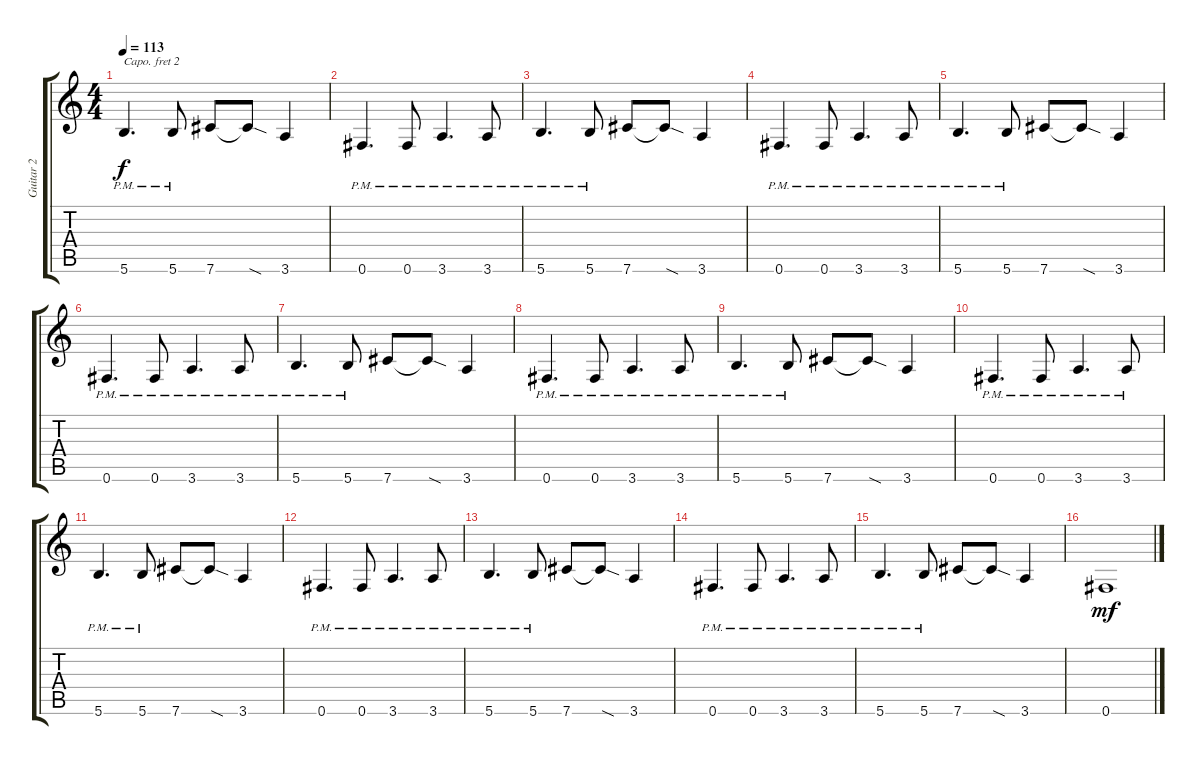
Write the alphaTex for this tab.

\track ("Guitar 2" "Guitar 2") {instrument overdrivenguitar}
\staff {score tabs}
\capo 2
\tuning (E4 B3 G3 D3 A2 E2) {hide}
\ts (4 4)
\tempo 113
\clef g2
\ks c
5.6{pm}.4{d dy f} 5.6{pm}.8 7.6.8 7.6{sod t}.8 3.6.4 |
0.6{pm}.4{d volume 16 instrument electricguitarclean} 0.6{pm}.8 3.6{pm}.4{d} 3.6{pm}.8 |
5.6{pm}.4{d} 5.6{pm}.8 7.6.8 7.6{sod t}.8 3.6.4 |
0.6{pm}.4{d volume 16 instrument electricguitarclean} 0.6{pm}.8 3.6{pm}.4{d} 3.6{pm}.8 |
5.6{pm}.4{d} 5.6{pm}.8 7.6.8 7.6{sod t}.8 3.6.4 |
0.6{pm}.4{d volume 16 instrument electricguitarclean} 0.6{pm}.8 3.6{pm}.4{d} 3.6{pm}.8 |
5.6{pm}.4{d} 5.6{pm}.8 7.6.8 7.6{sod t}.8 3.6.4 |
0.6{pm}.4{d volume 16 instrument electricguitarclean} 0.6{pm}.8 3.6{pm}.4{d} 3.6{pm}.8 |
5.6{pm}.4{d} 5.6{pm}.8 7.6.8 7.6{sod t}.8 3.6.4 |
0.6{pm}.4{d volume 16 instrument electricguitarclean} 0.6{pm}.8 3.6{pm}.4{d} 3.6{pm}.8 |
5.6{pm}.4{d} 5.6{pm}.8 7.6.8 7.6{sod t}.8 3.6.4 |
0.6{pm}.4{d volume 16 instrument electricguitarclean} 0.6{pm}.8 3.6{pm}.4{d} 3.6{pm}.8 |
5.6{pm}.4{d} 5.6{pm}.8 7.6.8 7.6{sod t}.8 3.6.4 |
0.6{pm}.4{d volume 16 instrument electricguitarclean} 0.6{pm}.8 3.6{pm}.4{d} 3.6{pm}.8 |
5.6{pm}.4{d} 5.6{pm}.8 7.6.8 7.6{sod t}.8 3.6.4 |
0.6.1{dy mf}
